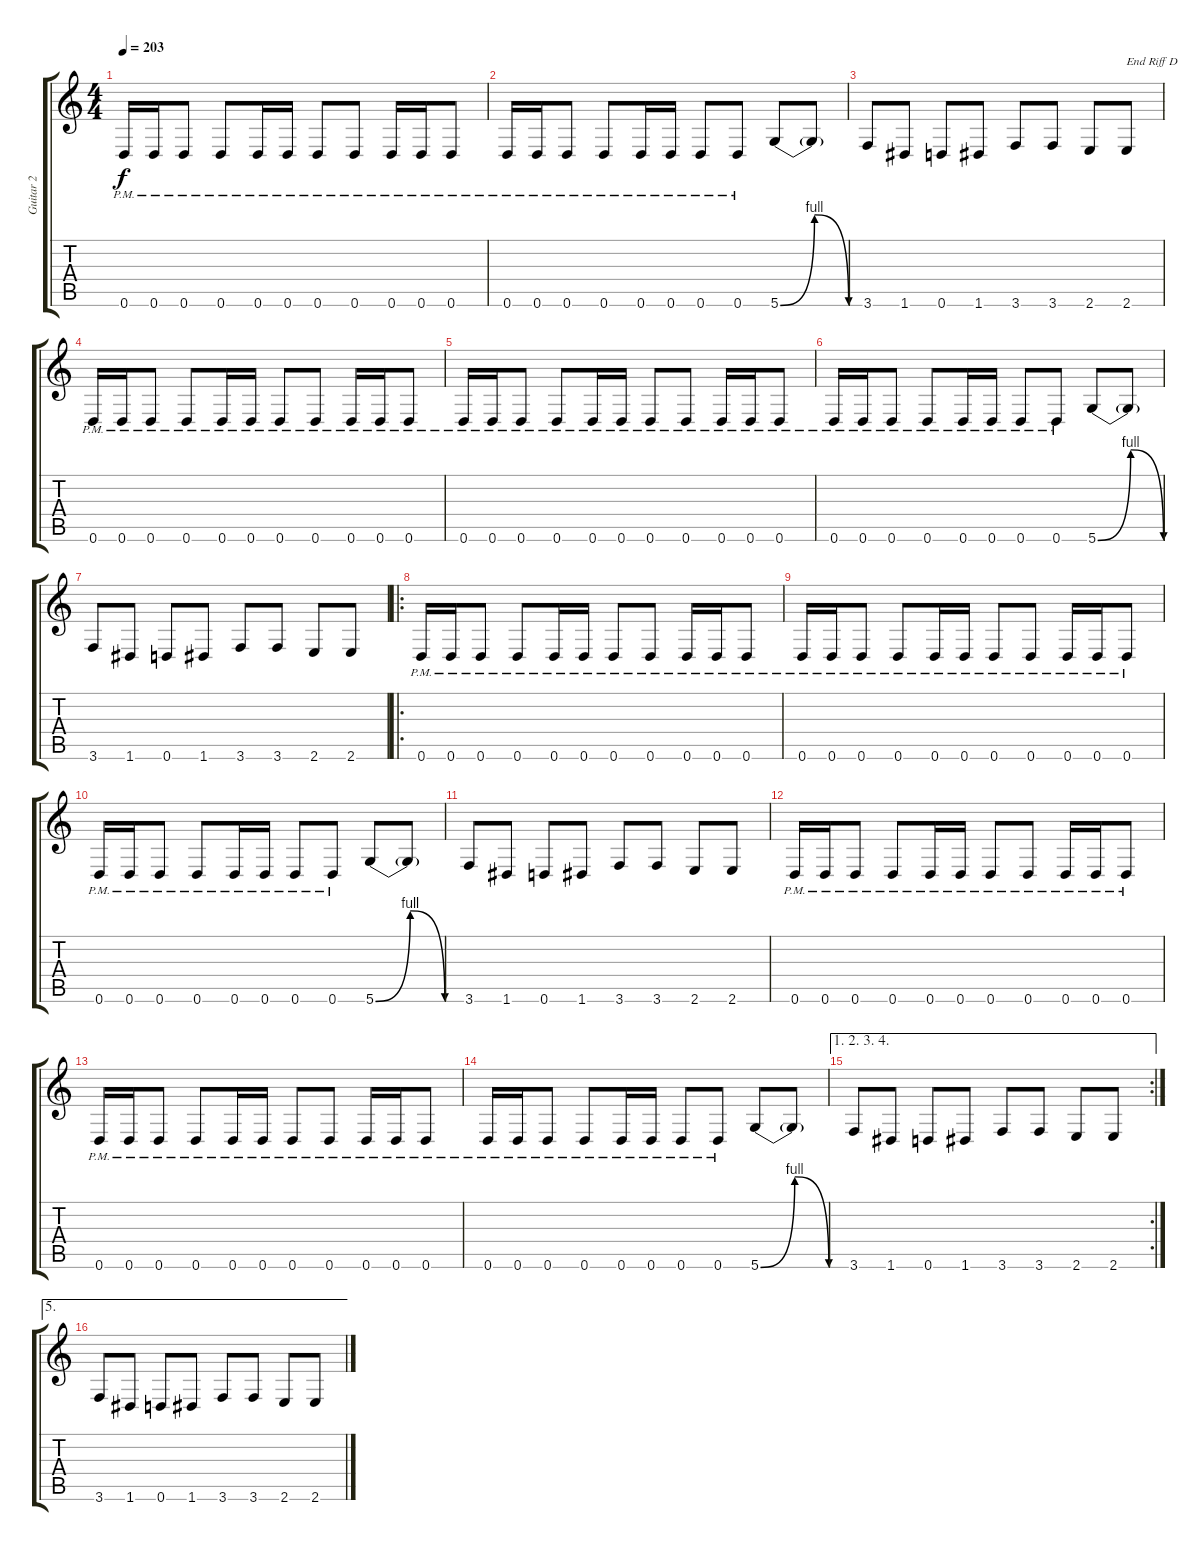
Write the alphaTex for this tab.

\track ("Guitar 2" "Guitar 2") {instrument distortionguitar}
\staff {score tabs}
\tuning (E4 B3 G3 D3 A2 D2) {hide}
\ts (4 4)
\tempo 203
\clef g2
\ks c
0.6{pm}.16{dy f} 0.6{pm}.16 0.6{pm}.8 0.6{pm}.8 0.6{pm}.16 0.6{pm}.16 0.6{pm}.8 0.6{pm}.8 0.6{pm}.16 0.6{pm}.16 0.6{pm}.8 |
0.6{pm}.16 0.6{pm}.16 0.6{pm}.8 0.6{pm}.8 0.6{pm}.16 0.6{pm}.16 0.6{pm}.8 0.6{pm}.8 5.6{be (bendrelease 0 0 15 4 15 4 60 0)}.8 5.6{t}.8 |
3.6.8 1.6.8 0.6.8 1.6.8 3.6.8 3.6.8 2.6.8 2.6.8{txt "End Riff D"} |
0.6{pm}.16 0.6{pm}.16 0.6{pm}.8 0.6{pm}.8 0.6{pm}.16 0.6{pm}.16 0.6{pm}.8 0.6{pm}.8 0.6{pm}.16 0.6{pm}.16 0.6{pm}.8 |
0.6{pm}.16 0.6{pm}.16 0.6{pm}.8 0.6{pm}.8 0.6{pm}.16 0.6{pm}.16 0.6{pm}.8 0.6{pm}.8 0.6{pm}.16 0.6{pm}.16 0.6{pm}.8 |
0.6{pm}.16 0.6{pm}.16 0.6{pm}.8 0.6{pm}.8 0.6{pm}.16 0.6{pm}.16 0.6{pm}.8 0.6{pm}.8 5.6{be (bendrelease 0 0 15 4 15 4 60 0)}.8 5.6{t}.8 |
3.6.8 1.6.8 0.6.8 1.6.8 3.6.8 3.6.8 2.6.8 2.6.8 |
\ro
0.6{pm}.16 0.6{pm}.16 0.6{pm}.8 0.6{pm}.8 0.6{pm}.16 0.6{pm}.16 0.6{pm}.8 0.6{pm}.8 0.6{pm}.16 0.6{pm}.16 0.6{pm}.8 |
0.6{pm}.16 0.6{pm}.16 0.6{pm}.8 0.6{pm}.8 0.6{pm}.16 0.6{pm}.16 0.6{pm}.8 0.6{pm}.8 0.6{pm}.16 0.6{pm}.16 0.6{pm}.8 |
0.6{pm}.16 0.6{pm}.16 0.6{pm}.8 0.6{pm}.8 0.6{pm}.16 0.6{pm}.16 0.6{pm}.8 0.6{pm}.8 5.6{be (bendrelease 0 0 15 4 15 4 60 0)}.8 5.6{t}.8 |
3.6.8 1.6.8 0.6.8 1.6.8 3.6.8 3.6.8 2.6.8 2.6.8 |
0.6{pm}.16 0.6{pm}.16 0.6{pm}.8 0.6{pm}.8 0.6{pm}.16 0.6{pm}.16 0.6{pm}.8 0.6{pm}.8 0.6{pm}.16 0.6{pm}.16 0.6{pm}.8 |
0.6{pm}.16 0.6{pm}.16 0.6{pm}.8 0.6{pm}.8 0.6{pm}.16 0.6{pm}.16 0.6{pm}.8 0.6{pm}.8 0.6{pm}.16 0.6{pm}.16 0.6{pm}.8 |
0.6{pm}.16 0.6{pm}.16 0.6{pm}.8 0.6{pm}.8 0.6{pm}.16 0.6{pm}.16 0.6{pm}.8 0.6{pm}.8 5.6{be (bendrelease 0 0 15 4 15 4 60 0)}.8 5.6{t}.8 |
\ae (1 2 3 4)
\rc 2
3.6.8 1.6.8 0.6.8 1.6.8 3.6.8 3.6.8 2.6.8 2.6.8 |
\ae 5
3.6.8 1.6.8 0.6.8 1.6.8 3.6.8 3.6.8 2.6.8 2.6.8
